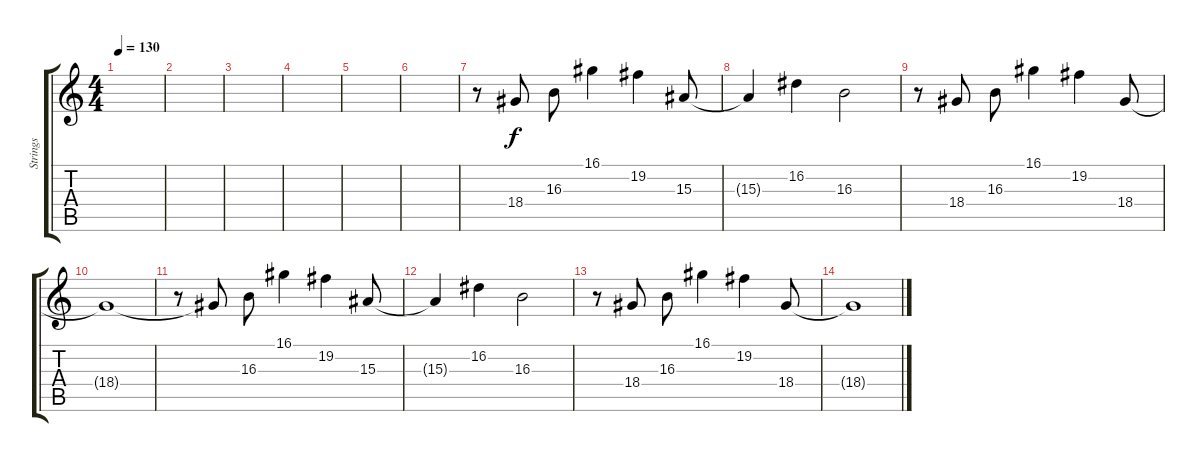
\track ("Strings" "Strings") {instrument violin}
\staff {score tabs}
\tuning (E4 B3 G3 D3 A2 E2) {hide}
\ts (4 4)
\tempo 130
\clef g2
\ks c
|
|
|
|
|
|
r.8 18.4.8 16.3.8 16.1.4 19.2.4 15.3.8 |
15.3{t}.4 16.2.4 16.3.2 |
r.8 18.4.8 16.3.8 16.1.4 19.2.4 18.4.8 |
18.4{t}.1 |
r.8 18.4{t}.8 16.3.8 16.1.4 19.2.4 15.3.8 |
15.3{t}.4 16.2.4 16.3.2 |
r.8 18.4.8 16.3.8 16.1.4 19.2.4 18.4.8 |
18.4{t}.1
